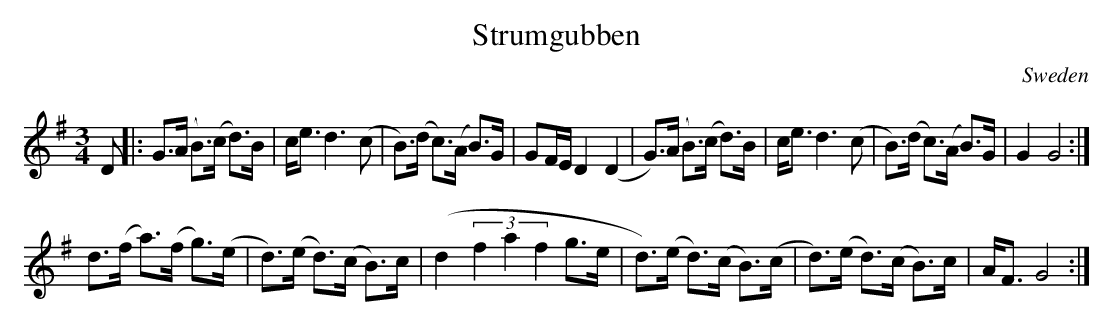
X:1
T:Strumgubben
L:1/8
M:3/4
O:Sweden
K:G major
D |: \
G>(A B)>(c d)>B  | c<e  d3 (c | B)>(d c)>(A B)>G | GF/2E/2 D2 (D2 | \
G)>(A B)>(c d)>B | c<e  d3 (c | B)>(d c)>(A B)>G | G2 G4 :|
d>(f a)>(f g)>(e | d)>(e d)>(c B)>c | (d2(3f2a2f2 g>e | d)>(e d)>(c B)>(c|\
d)>(e d)>(c B)>c|A<F G4:|
